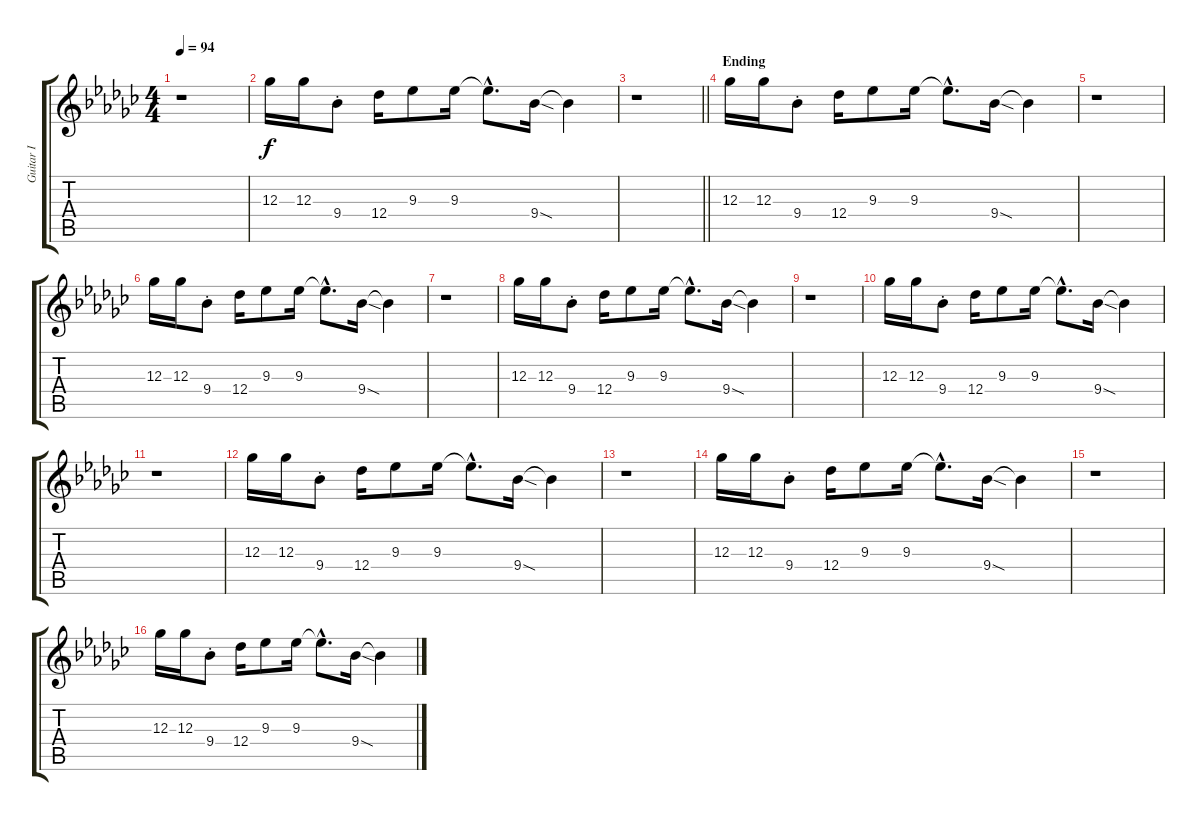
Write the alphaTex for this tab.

\track ("Guitar I" "Guitar I") {instrument electricguitarjazz}
\staff {score tabs}
\tuning (Eb4 Bb3 Gb3 Db3 Ab2 Db2) {hide}
\ts (4 4)
\tempo 94
\clef g2
\ks ebminor
r.1{dy f} |
12.3.16 12.3.16 9.4{st}.8 12.4.16 9.3.8 9.3.16 9.3{hac t}.8{d} 9.4{sod}.16 9.4{t}.4 |
\barLineRight lightlight
r.1 |
\section ("" "Ending")
12.3.16 12.3.16 9.4{st}.8 12.4.16 9.3.8 9.3.16 9.3{hac t}.8{d} 9.4{sod}.16 9.4{t}.4 |
r.1 |
12.3.16 12.3.16 9.4{st}.8 12.4.16 9.3.8 9.3.16 9.3{hac t}.8{d} 9.4{sod}.16 9.4{t}.4 |
r.1 |
12.3.16 12.3.16 9.4{st}.8 12.4.16 9.3.8 9.3.16 9.3{hac t}.8{d} 9.4{sod}.16 9.4{t}.4 |
r.1 |
12.3.16 12.3.16 9.4{st}.8 12.4.16 9.3.8 9.3.16 9.3{hac t}.8{d} 9.4{sod}.16 9.4{t}.4 |
r.1 |
12.3.16 12.3.16 9.4{st}.8 12.4.16 9.3.8 9.3.16 9.3{hac t}.8{d} 9.4{sod}.16 9.4{t}.4 |
r.1 |
12.3.16 12.3.16 9.4{st}.8 12.4.16 9.3.8 9.3.16 9.3{hac t}.8{d} 9.4{sod}.16 9.4{t}.4 |
r.1 |
12.3.16 12.3.16 9.4{st}.8 12.4.16 9.3.8 9.3.16 9.3{hac t}.8{d} 9.4{sod}.16 9.4{t}.4
